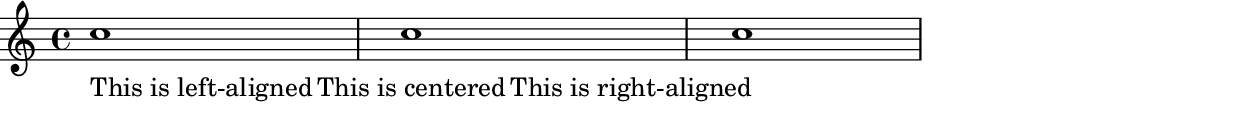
%% Generated by lilypond-book
%% Options: [exampleindent=10.16\mm,indent=0\mm,line-width=160\mm,paper-height=845.047\pt,paper-width=597.508\pt,papersize='(cons (* 597.508 pt) (* 845.047 pt))]
\include "lilypond-book-preamble.ly"


% ****************************************************************
% Start cut-&-pastable-section
% ****************************************************************

#(ly:set-option 'eps-box-padding 3.000000)



\paper {
  #(set-paper-size '(cons (* 597.508 pt) (* 845.047 pt)))
  indent = 0\mm
  line-width = 160\mm
  % offset the left padding, also add 1mm as lilypond creates cropped
  % images with a little space on the right
  line-width = #(- line-width (* mm  3.000000) (* mm 1))
}

\layout {
  
}




% ****************************************************************
% ly snippet:
% ****************************************************************
\sourcefilename "snippets/lyrics-alignment.ly"
\sourcefileline 0
%% DO NOT EDIT this file manually; it was automatically
%% generated from the LilyPond Wiki
%% (https://wiki.lilypond.community).
%%
%% Make any changes in the Wiki itself, or in
%% `Documentation/snippets/new/`, then run
%% `scripts/auxiliar/makelsr.pl`.
%%
%% This file is in the public domain.

\version "2.24.0"

\header {
%% Translation of GIT committish: a8a85e19654e46d725563e6deba44083ef137a2c
  texidocja = "
歌詞の水平方向の揃え位置は、@code{LyricText} オブジェクトの
@code{self-alignment-X} プロパティをオーバライドすることで設定できます。@c
@code{-1} が左、@code{0} が中央、@code{1} が右になります。@c
@code{#LEFT}, @code{#CENTER}, @code{#RIGHT} を用いることもできます。
"
  doctitleja = "歌詞の揃え位置"

%% Translation of GIT committish: 2f3474d9af596d677ed5b7ce720ae4d0954a6b51
  texidocit = "

L'allineamento orizzontale del testo vocale si imposta attraverso la
proprietà @code{self-alignment-X} dell'oggetto @code{LyricText}.
@code{#-1} è sinistra, @code{#0} è centro e @code{#1} è destra;
si possono usare anche @code{#LEFT}, @code{#CENTER} e @code{#RIGHT}.

"
  doctitleit = "Allineamento del testo vocale"

%% Translation of GIT committish: 41a008e75e2fe29536406cdf0d71c32a4606f2b8
  texidocfr = "
L'alignement horizontal des paroles peut se gérer à l'aide de la
propriété @code{self-alignment-X} de l'objet @code{LyricText}.
Les valeurs @code{-1} ou @code{#LEFT} produiront un alignement par la
gauche, les valeurs @code{0} ou @code{#CENTER} un alignement centré, et
les valeurs @code{1} ou @code{#RIGHT} un alignement par la droite.
"

  doctitlefr = "Alignement des syllabes"

%% Translation of GIT committish: 40a6ee3c77d89a24d34b13790442cdcc95f59d7a
  texidoces = "
La alineación horizontal de la letra se puede ajustar
sobreescribiendo la propiedad @code{self-alignment-X} del objeto
@code{LyricText}.  @code{-1} es izquierda, @code{0} es centrado y
@code{1} es derecha; sin embargo, podemos usar también
@code{#LEFT}, @code{#CENTER} y @code{#RIGHT}.
"
  doctitlees = "Alineación de la letra"

%% Translation of GIT committish: 27b1197f3bae8512c14d946752cd3e40e7c76016

  texidocde = "
Die horizontale Ausrichtung von Gesangstext kann eingestellt werden, indem
man die @code{self-alignment-X}-Eigenschaft des @code{LyricText}-Objekts
verändert.  @code{#-1} bedeutet links, @code{#0} bedeutet mittig und @code{#1}
bedeutet rechts, man kann aber genauso gut auch @code{#LEFT}, @code{#CENTER}
und @code{#RIGHT} benutzen.

"
  doctitlede = "Ausrichtung von Gesangstext"


%% Translation of GIT committish: 8ffecf6be17c6ec2ff87cf31873121a8cce29b09
  texidocca = "
L'alineació horitzontal de la lletra es pot ajustar sobreescrivint
la propietat @code{self-alignment-X} de l'objecte @code{LyricText}.
@code{#-1} és esquerra, @code{#0} és centrat @code{#1} es dreta;
tanmateix, podem usar també @code{#LEFT}, @code{#CENTER} i
@code{#RIGHT}.

"
  doctitleca = "Alineació de la lletra"

  categories = "Really simple, Text, Vocal music"

  texidoc = "
Horizontal alignment for lyrics can be set by overriding the
@code{self-alignment-X} property of the @code{LyricText} object.
@code{-1} is left, @code{0} is center, and @code{1} is right; however,
you can use @code{#LEFT}, @code{#CENTER} and @code{#RIGHT} as well.
"

  doctitle = "Lyrics alignment"
} % begin verbatim


\layout { ragged-right = ##f }

\relative c'' {
  c1
  c1
  c1
}
\addlyrics {
  \once \override LyricText.self-alignment-X = #LEFT
  "This is left-aligned"
  \once \override LyricText.self-alignment-X = #CENTER
  "This is centered"
  \once \override LyricText.self-alignment-X = 1
  "This is right-aligned"
}



% ****************************************************************
% end ly snippet
% ****************************************************************
